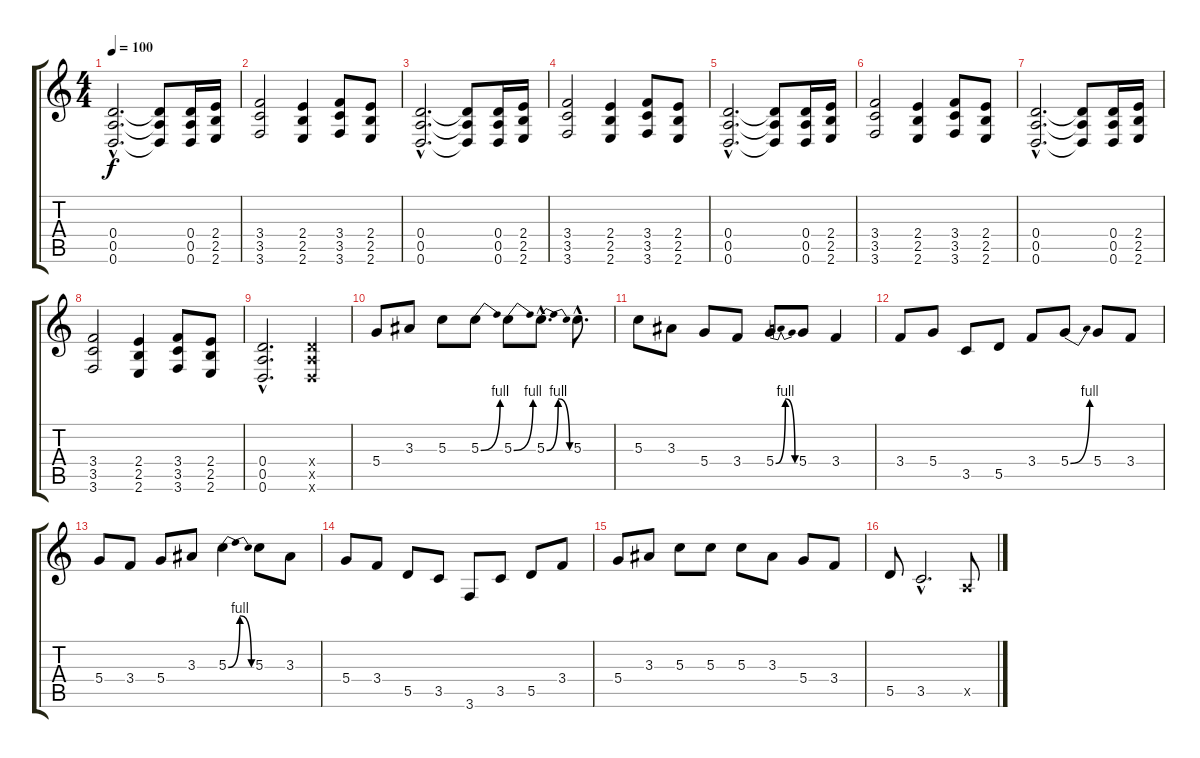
\track "" {instrument electricguitarclean}
\staff {score tabs}
\tuning (E4 B3 G3 D3 A2 D2) {hide}
\ts (4 4)
\tempo 100
\clef g2
\ks c
(0.4{hac} 0.5{hac} 0.6{hac}).2{d dy f volume 15 instrument overdrivenguitar} (0.4{t} 0.5{t} 0.6{t}).8 (0.4 0.5 0.6).16 (2.4 2.5 2.6).16 |
(3.4 3.5 3.6).2 (2.4 2.5 2.6).4 (3.4 3.5 3.6).8 (2.4 2.5 2.6).8 |
(0.4{hac} 0.5{hac} 0.6{hac}).2{d volume 15 instrument overdrivenguitar} (0.4{t} 0.5{t} 0.6{t}).8 (0.4 0.5 0.6).16 (2.4 2.5 2.6).16 |
(3.4 3.5 3.6).2 (2.4 2.5 2.6).4 (3.4 3.5 3.6).8 (2.4 2.5 2.6).8 |
(0.4{hac} 0.5{hac} 0.6{hac}).2{d volume 15 instrument overdrivenguitar} (0.4{t} 0.5{t} 0.6{t}).8 (0.4 0.5 0.6).16 (2.4 2.5 2.6).16 |
(3.4 3.5 3.6).2 (2.4 2.5 2.6).4 (3.4 3.5 3.6).8 (2.4 2.5 2.6).8 |
(0.4{hac} 0.5{hac} 0.6{hac}).2{d volume 15 instrument overdrivenguitar} (0.4{t} 0.5{t} 0.6{t}).8 (0.4 0.5 0.6).16 (2.4 2.5 2.6).16 |
(3.4 3.5 3.6).2 (2.4 2.5 2.6).4 (3.4 3.5 3.6).8 (2.4 2.5 2.6).8 |
(0.4{hac} 0.5{hac} 0.6{hac}).2{d} (0.4{x} 0.5{x} 0.6{x}).4 |
5.4.8 3.3.8 5.3.8 5.3{be (bend 0 0 60 4)}.8 5.3{be (bend 0 0 60 4)}.8 5.3{be (bendrelease 0 0 30 4 30 4 60 0) hac}.8{d} 5.3{hac}.8{d} |
5.3.8 3.3.8 5.4.8 3.4.8 5.4{be (bendrelease 0 0 30 4 30 4 60 0)}.8 5.4.8 3.4.4 |
3.4.8 5.4.8 3.5.8 5.5.8 3.4.8 5.4{be (bend 0 0 60 4)}.8 5.4.8 3.4.8 |
5.4.8 3.4.8 5.4.8 3.3.8 5.3{be (bendrelease 0 0 30 4 30 4 60 0)}.4 5.3.8 3.3.8 |
5.4.8 3.4.8 5.5.8 3.5.8 3.6.8 3.5.8 5.5.8 3.4.8 |
5.4.8 3.3.8 5.3.8 5.3.8 5.3.8 3.3.8 5.4.8 3.4.8 |
5.5.8 3.5{hac}.2{d} 0.5{x}.8
